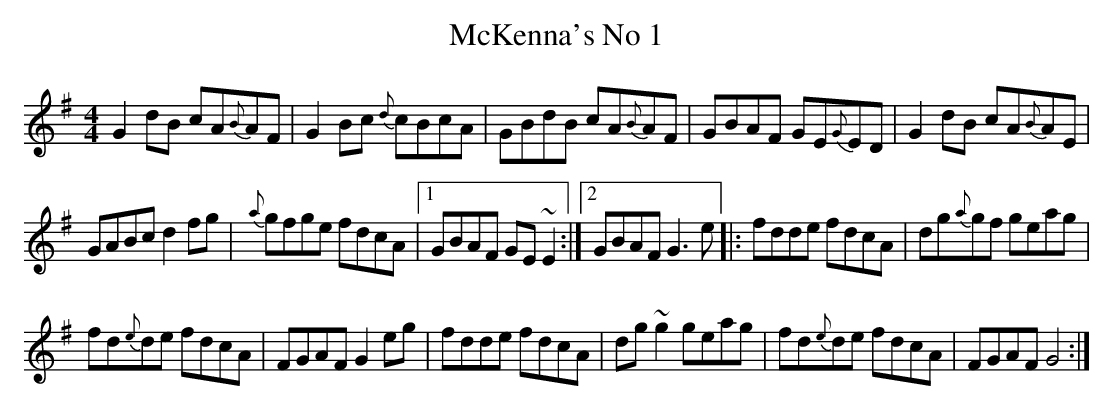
X:1
T:McKenna's No 1
M:4/4
L:1/8
K:G
G2dB cA{B}AF | G2Bc {d}cBcA | GBdB cA{B}AF | GBAF GE{G}ED | G2dB cA{B}AE |
GABc d2fg | {a}gfge fdcA |1 GBAF GE~E2 :|2 GBAF G3e |: fdde fdcA | dg{a}gf geag |
fd{e}de fdcA | FGAF G2eg | fdde fdcA | dg~g2 geag  | fd{e}de fdcA | FGAF G4 :|
